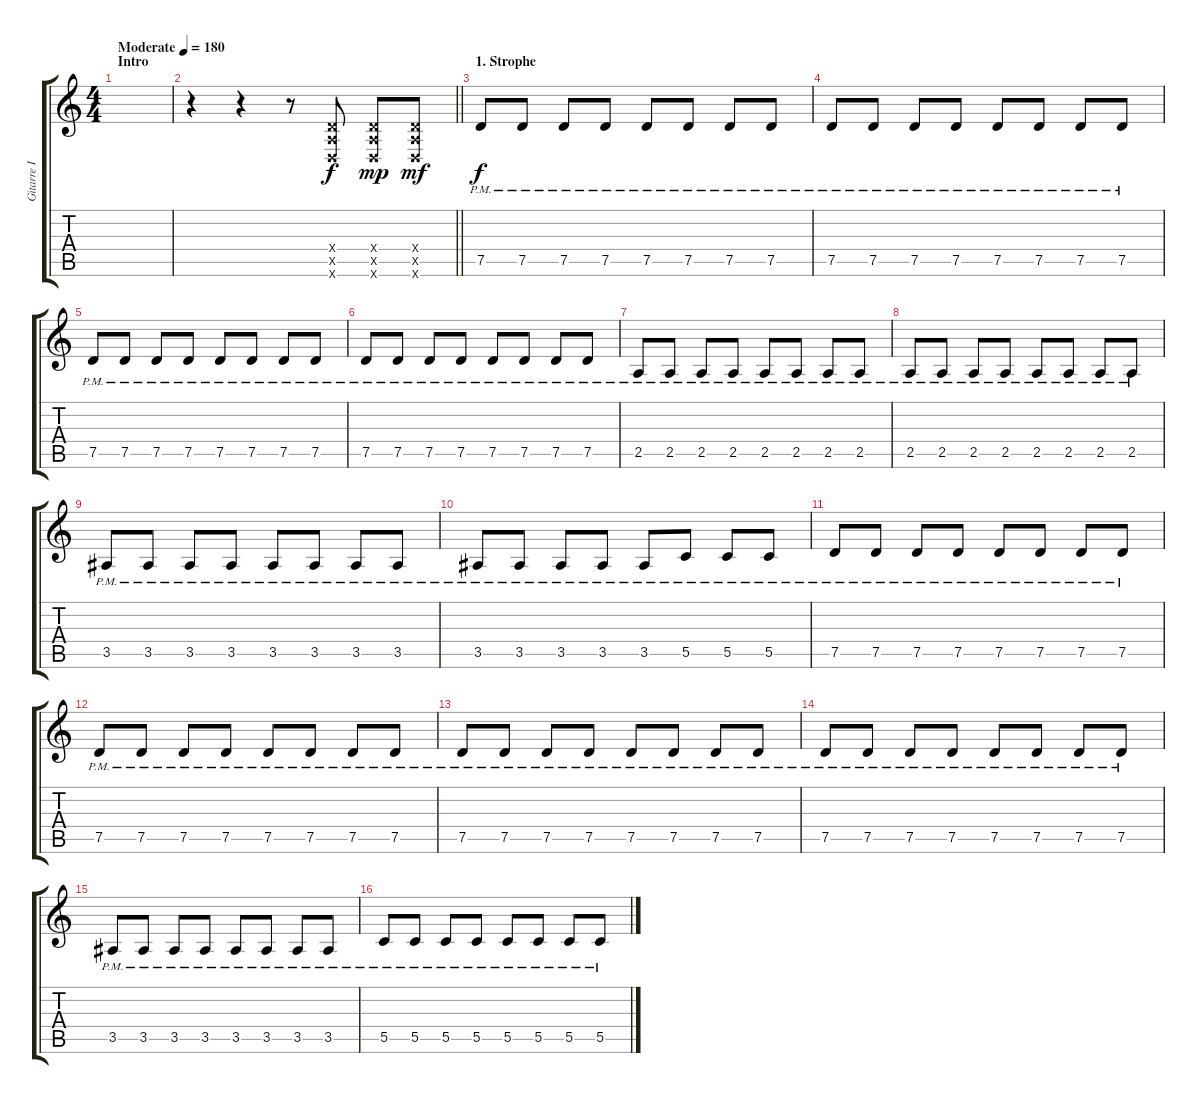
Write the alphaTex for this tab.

\track ("Gitarre I (Rhythm)" "Gitarre I ") {instrument distortionguitar}
\staff {score tabs}
\tuning (D4 A3 F3 C3 G2 D2) {hide}
\ts (4 4)
\section ("" "Intro")
\tempo (180 "Moderate")
\clef g2
\ks c
|
\barLineRight lightlight
r.4 r.4 r.8 (2.4{x} 2.5{x} 0.6{x}).8 (2.4{x} 2.5{x} 0.6{x}).8{dy mp} (2.4{x} 2.5{x} 0.6{x}).8{dy mf} |
\section ("" "1. Strophe")
7.5{pm}.8{dy f} 7.5{pm}.8 7.5{pm}.8 7.5{pm}.8 7.5{pm}.8 7.5{pm}.8 7.5{pm}.8 7.5{pm}.8 |
7.5{pm}.8 7.5{pm}.8 7.5{pm}.8 7.5{pm}.8 7.5{pm}.8 7.5{pm}.8 7.5{pm}.8 7.5{pm}.8 |
7.5{pm}.8 7.5{pm}.8 7.5{pm}.8 7.5{pm}.8 7.5{pm}.8 7.5{pm}.8 7.5{pm}.8 7.5{pm}.8 |
7.5{pm}.8 7.5{pm}.8 7.5{pm}.8 7.5{pm}.8 7.5{pm}.8 7.5{pm}.8 7.5{pm}.8 7.5{pm}.8 |
2.5{pm}.8 2.5{pm}.8 2.5{pm}.8 2.5{pm}.8 2.5{pm}.8 2.5{pm}.8 2.5{pm}.8 2.5{pm}.8 |
2.5{pm}.8 2.5{pm}.8 2.5{pm}.8 2.5{pm}.8 2.5{pm}.8 2.5{pm}.8 2.5{pm}.8 2.5{pm}.8 |
3.5{pm}.8 3.5{pm}.8 3.5{pm}.8 3.5{pm}.8 3.5{pm}.8 3.5{pm}.8 3.5{pm}.8 3.5{pm}.8 |
3.5{pm}.8 3.5{pm}.8 3.5{pm}.8 3.5{pm}.8 3.5{pm}.8 5.5{pm}.8 5.5{pm}.8 5.5{pm}.8 |
7.5{pm}.8 7.5{pm}.8 7.5{pm}.8 7.5{pm}.8 7.5{pm}.8 7.5{pm}.8 7.5{pm}.8 7.5{pm}.8 |
7.5{pm}.8 7.5{pm}.8 7.5{pm}.8 7.5{pm}.8 7.5{pm}.8 7.5{pm}.8 7.5{pm}.8 7.5{pm}.8 |
7.5{pm}.8 7.5{pm}.8 7.5{pm}.8 7.5{pm}.8 7.5{pm}.8 7.5{pm}.8 7.5{pm}.8 7.5{pm}.8 |
7.5{pm}.8 7.5{pm}.8 7.5{pm}.8 7.5{pm}.8 7.5{pm}.8 7.5{pm}.8 7.5{pm}.8 7.5{pm}.8 |
3.5{pm}.8 3.5{pm}.8 3.5{pm}.8 3.5{pm}.8 3.5{pm}.8 3.5{pm}.8 3.5{pm}.8 3.5{pm}.8 |
5.5{pm}.8 5.5{pm}.8 5.5{pm}.8 5.5{pm}.8 5.5{pm}.8 5.5{pm}.8 5.5{pm}.8 5.5{pm}.8
